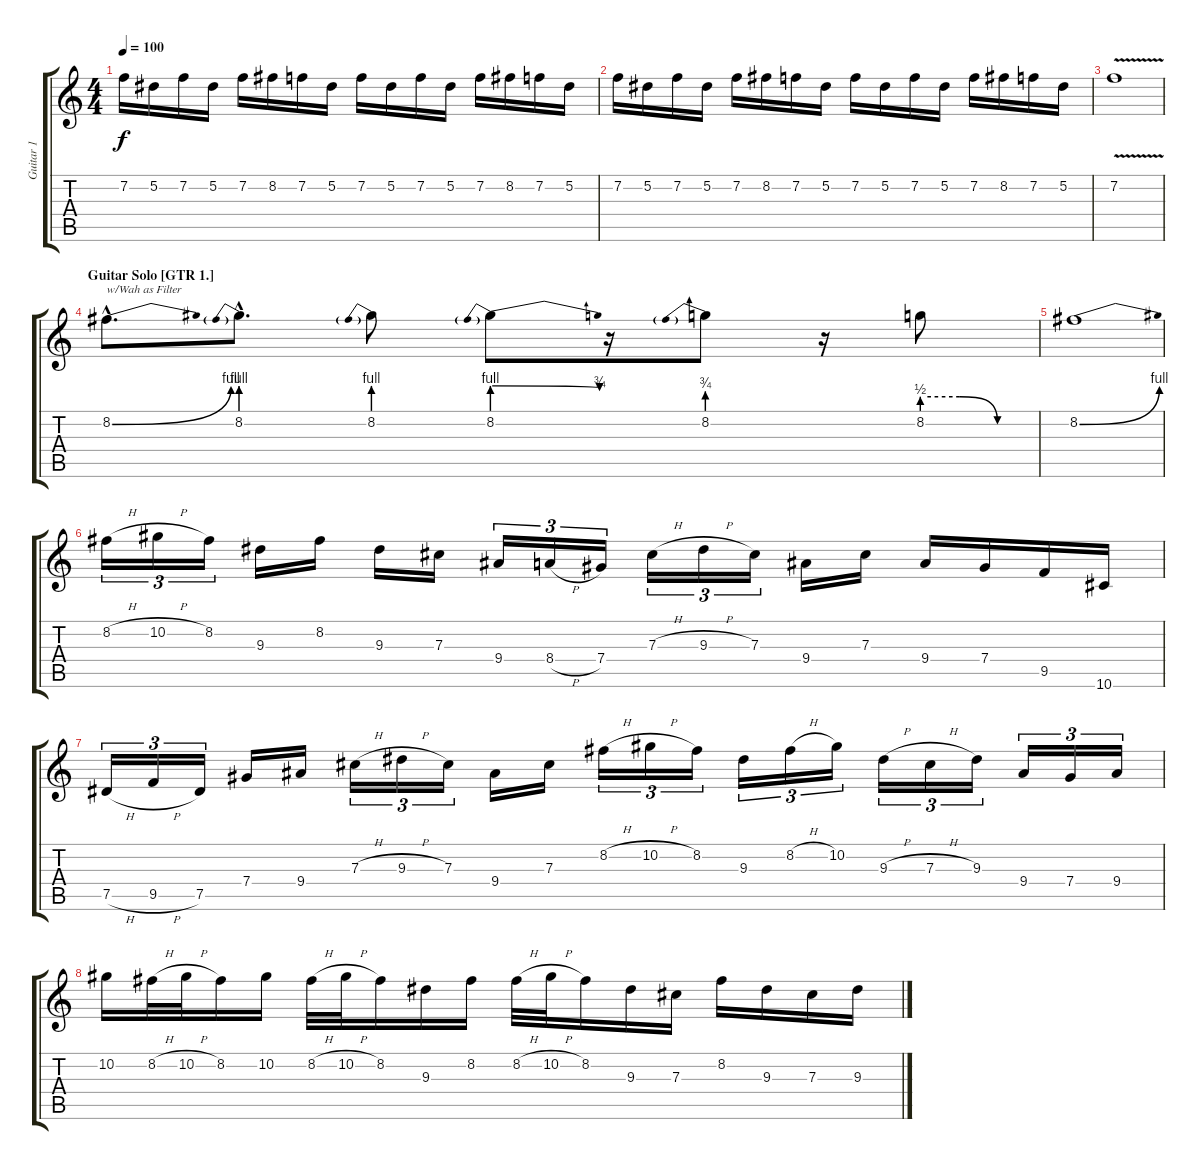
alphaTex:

\track ("Guitar 1" "Guitar 1") {instrument distortionguitar}
\staff {score tabs}
\tuning (Eb4 Bb3 Gb3 Db3 Ab2 Eb2) {hide}
\ts (4 4)
\tempo 100
\clef g2
\ks c
7.2.16{dy f} 5.2.16 7.2.16 5.2.16 7.2.16 8.2.16 7.2.16 5.2.16 7.2.16 5.2.16 7.2.16 5.2.16 7.2.16 8.2.16 7.2.16 5.2.16 |
7.2.16 5.2.16 7.2.16 5.2.16 7.2.16 8.2.16 7.2.16 5.2.16 7.2.16 5.2.16 7.2.16 5.2.16 7.2.16 8.2.16 7.2.16 5.2.16 |
7.2{v}.1 |
\section ("" "Guitar Solo [GTR 1.]")
8.2{be (bend 0 0 60 4) hac}.8{d txt "w/Wah as Filter"} 8.2{be (prebend 0 4 60 4) hac}.8{d} 8.2{be (prebend 0 4 60 4)}.8 8.2{be (prebendrelease 0 4 60 3)}.8 r.16 8.2{be (prebend 0 3 60 3)}.8 r.16 8.2{be (custom 0 2 20 2 40 0 60 0)}.8 |
8.2{be (bend 0 0 60 4)}.1 |
8.2{h}.16{tu (3 2)} 10.2{h}.16{tu (3 2)} 8.2.16{tu (3 2)} 9.3.16 8.2.16 9.3.16 7.3.16 9.4.16{tu (3 2)} 8.4{h}.16{tu (3 2)} 7.4.16{tu (3 2)} 7.3{h}.16{tu (3 2)} 9.3{h}.16{tu (3 2)} 7.3.16{tu (3 2)} 9.4.16 7.3.16 9.4.16 7.4.16 9.5.16 10.6.16 |
7.5{h}.16{tu (3 2)} 9.5{h}.16{tu (3 2)} 7.5.16{tu (3 2)} 7.4.16 9.4.16 7.3{h}.16{tu (3 2)} 9.3{h}.16{tu (3 2)} 7.3.16{tu (3 2)} 9.4.16 7.3.16 8.2{h}.16{tu (3 2)} 10.2{h}.16{tu (3 2)} 8.2.16{tu (3 2)} 9.3.16{tu (3 2)} 8.2{h}.16{tu (3 2)} 10.2.16{tu (3 2)} 9.3{h}.16{tu (3 2)} 7.3{h}.16{tu (3 2)} 9.3.16{tu (3 2)} 9.4.16{tu (3 2)} 7.4.16{tu (3 2)} 9.4.16{tu (3 2)} |
10.2.16 8.2{h}.32 10.2{h}.32 8.2.16 10.2.16 8.2{h}.32 10.2{h}.32 8.2.16 9.3.16 8.2.16 8.2{h}.32 10.2{h}.32 8.2.16 9.3.16 7.3.16 8.2.16 9.3.16 7.3.16 9.3.16
